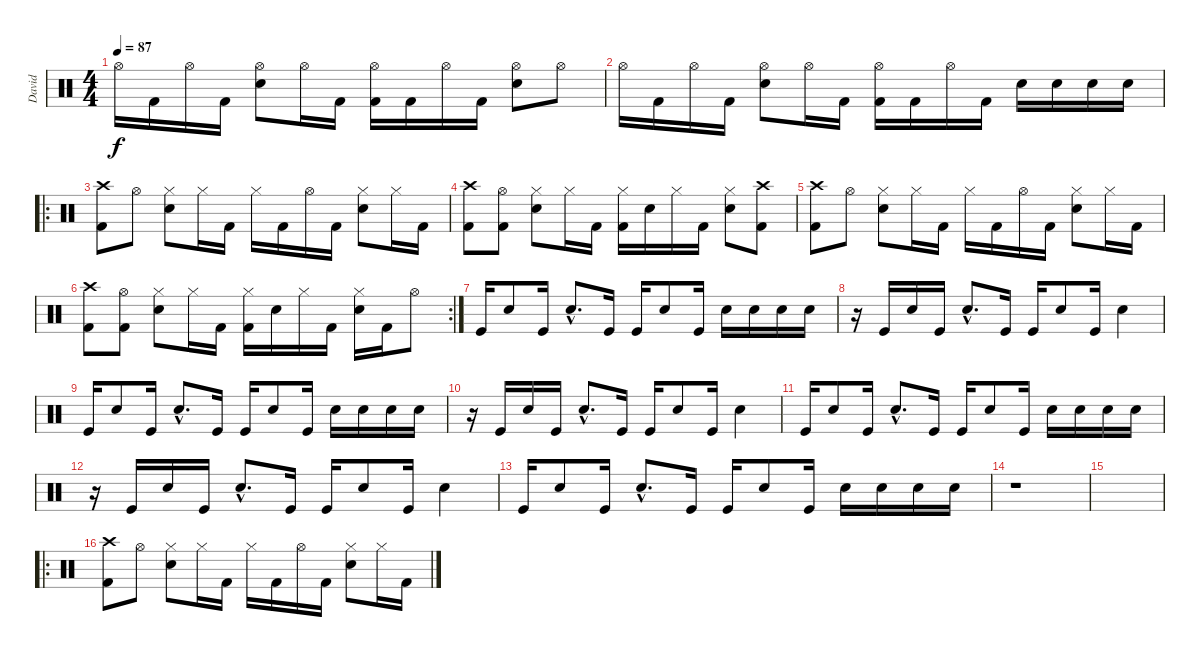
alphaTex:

\track ("David" "David") {instrument percussion}
\staff {score}
\articulation defaults
\ts (4 4)
\tempo 87
\clef neutral
\ks c "Hi-Hat (open)".16{dy f} "Kick (hit) 2".16 "Hi-Hat (open)".16 "Kick (hit) 2".16
("Hi-Hat (open)" "Electric Snare (hit)").8 "Hi-Hat (open)".16 "Kick (hit) 2".16 ("Hi-Hat (open)" "Kick (hit) 2").16 "Kick (hit) 2".16 "Hi-Hat (open)".16 "Kick (hit) 2".16 ("Hi-Hat (open)" "Electric Snare (hit)").8 "Hi-Hat (open)".8 |
"Hi-Hat (open)".16 "Kick (hit) 2".16 "Hi-Hat (open)".16 "Kick (hit) 2".16 ("Hi-Hat (open)" "Electric Snare (hit)").8 "Hi-Hat (open)".16 "Kick (hit) 2".16 ("Hi-Hat (open)" "Kick (hit) 2").16 "Kick (hit) 2".16 "Hi-Hat (open)".16 "Kick (hit) 2".16 "Electric Snare (hit)".16 "Electric Snare (hit)".16 "Electric Snare (hit)".16 "Electric Snare (hit)".16 |
\ro
("Crash high (hit)" "Kick (hit) 2").8 "Hi-Hat (open)".8 ("Hi-Hat (closed)" "Electric Snare (hit)").8 "Hi-Hat (closed)".16 "Kick (hit) 2".16 "Hi-Hat (closed)".16 "Kick (hit) 2".16 "Hi-Hat (open)".16 "Kick (hit) 2".16 ("Hi-Hat (closed)" "Electric Snare (hit)").8 "Hi-Hat (closed)".16 "Kick (hit) 2".16 |
("Crash high (hit)" "Kick (hit) 2").8 ("Hi-Hat (open)" "Kick (hit) 2").8 ("Hi-Hat (closed)" "Electric Snare (hit)").8 "Hi-Hat (closed)".16 "Kick (hit) 2".16 ("Hi-Hat (closed)" "Kick (hit) 2").16 "Electric Snare (hit)".16 "Hi-Hat (closed)".16 "Kick (hit) 2".16 ("Hi-Hat (closed)" "Electric Snare (hit)").8 ("Crash high (hit)" "Kick (hit) 2").8 |
("Crash high (hit)" "Kick (hit) 2").8 "Hi-Hat (open)".8 ("Hi-Hat (closed)" "Electric Snare (hit)").8 "Hi-Hat (closed)".16 "Kick (hit) 2".16 "Hi-Hat (closed)".16 "Kick (hit) 2".16 "Hi-Hat (open)".16 "Kick (hit) 2".16 ("Hi-Hat (closed)" "Electric Snare (hit)").8 "Hi-Hat (closed)".16 "Kick (hit) 2".16 |
\rc 2
("Crash high (hit)" "Kick (hit) 2").8 ("Hi-Hat (open)" "Kick (hit) 2").8 ("Hi-Hat (closed)" "Electric Snare (hit)").8 "Hi-Hat (closed)".16 "Kick (hit) 2".16 ("Hi-Hat (closed)" "Kick (hit) 2").16 "Electric Snare (hit)".16 "Hi-Hat (closed)".16 "Kick (hit) 2".16 ("Hi-Hat (closed)" "Electric Snare (hit)").16 "Kick (hit) 2".16 "Hi-Hat (open)".8 |
"Kick (hit)".16 "Electric Snare (hit)".8 "Kick (hit)".16 "Electric Snare (hit)"{hac}.8{d} "Kick (hit)".16 "Kick (hit)".16 "Electric Snare (hit)".8 "Kick (hit)".16 "Electric Snare (hit)".16 "Electric Snare (hit)".16 "Electric Snare (hit)".16 "Electric Snare (hit)".16 |
r.16 "Kick (hit)".16 "Electric Snare (hit)".16 "Kick (hit)".16 "Electric Snare (hit)"{hac}.8{d} "Kick (hit)".16 "Kick (hit)".16 "Electric Snare (hit)".8 "Kick (hit)".16 "Electric Snare (hit)".4 |
"Kick (hit)".16 "Electric Snare (hit)".8 "Kick (hit)".16 "Electric Snare (hit)"{hac}.8{d} "Kick (hit)".16 "Kick (hit)".16 "Electric Snare (hit)".8 "Kick (hit)".16 "Electric Snare (hit)".16 "Electric Snare (hit)".16 "Electric Snare (hit)".16 "Electric Snare (hit)".16 |
r.16 "Kick (hit)".16 "Electric Snare (hit)".16 "Kick (hit)".16 "Electric Snare (hit)"{hac}.8{d} "Kick (hit)".16 "Kick (hit)".16 "Electric Snare (hit)".8 "Kick (hit)".16 "Electric Snare (hit)".4 |
"Kick (hit)".16 "Electric Snare (hit)".8 "Kick (hit)".16 "Electric Snare (hit)"{hac}.8{d} "Kick (hit)".16 "Kick (hit)".16 "Electric Snare (hit)".8 "Kick (hit)".16 "Electric Snare (hit)".16 "Electric Snare (hit)".16 "Electric Snare (hit)".16 "Electric Snare (hit)".16 |
r.16 "Kick (hit)".16 "Electric Snare (hit)".16 "Kick (hit)".16 "Electric Snare (hit)"{hac}.8{d} "Kick (hit)".16 "Kick (hit)".16 "Electric Snare (hit)".8 "Kick (hit)".16 "Electric Snare (hit)".4 |
"Kick (hit)".16 "Electric Snare (hit)".8 "Kick (hit)".16 "Electric Snare (hit)"{hac}.8{d} "Kick (hit)".16 "Kick (hit)".16 "Electric Snare (hit)".8 "Kick (hit)".16 "Electric Snare (hit)".16 "Electric Snare (hit)".16 "Electric Snare (hit)".16 "Electric Snare (hit)".16 |
r.1 |
|
\ro
("Crash high (hit)" "Kick (hit) 2").8 "Hi-Hat (open)".8 ("Hi-Hat (closed)" "Electric Snare (hit)").8 "Hi-Hat (closed)".16 "Kick (hit) 2".16 "Hi-Hat (closed)".16 "Kick (hit) 2".16 "Hi-Hat (open)".16 "Kick (hit) 2".16 ("Hi-Hat (closed)" "Electric Snare (hit)").8 "Hi-Hat (closed)".16 "Kick (hit) 2".16
